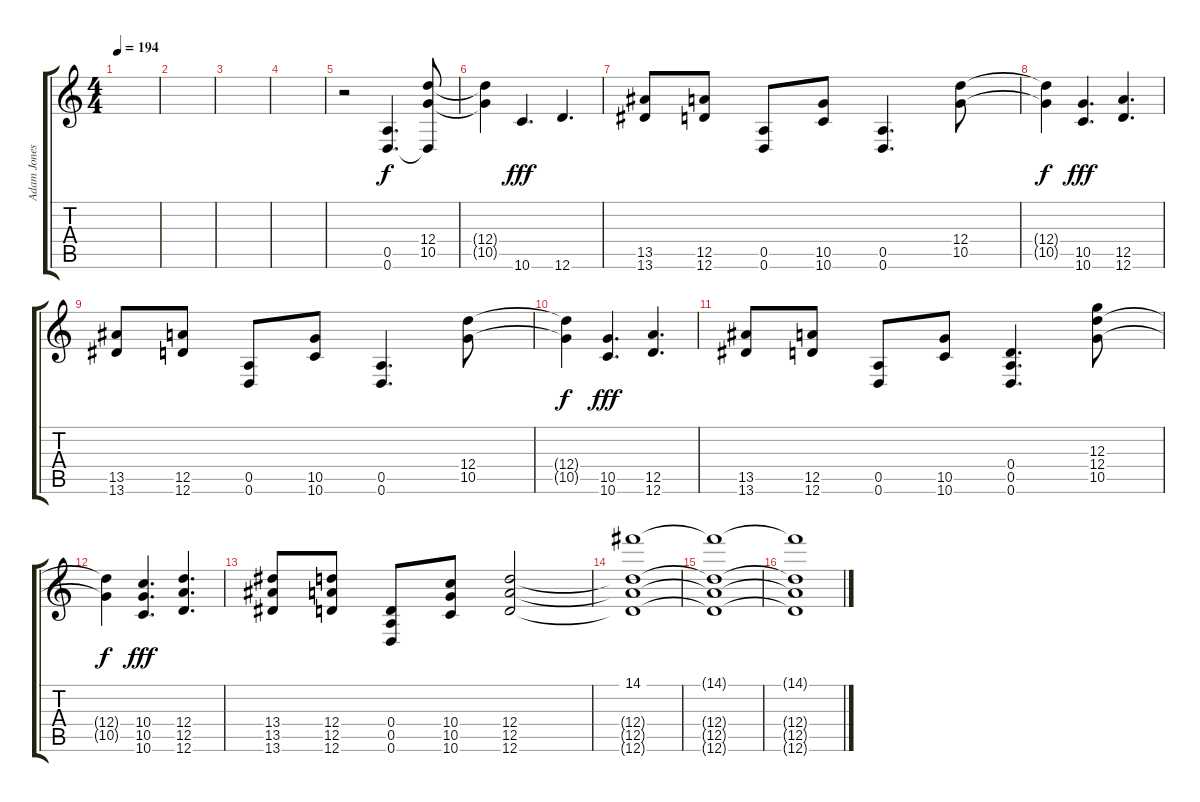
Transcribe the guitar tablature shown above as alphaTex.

\track ("Adam Jones" "Adam Jones") {instrument distortionguitar}
\staff {score tabs}
\tuning (E4 B3 G3 D3 A2 D2) {hide}
\ts (4 4)
\tempo 194
\clef g2
\ks c
|
|
|
|
r.2{volume 16} (0.5 0.6).4{d} (12.4 10.5 0.6{t}).8 |
(12.4{t} 10.5{t}).4{dy f} 10.6.4{d dy fff} 12.6.4{d} |
(13.5 13.6).8 (12.5 12.6).8 (0.5 0.6).8 (10.5 10.6).8 (0.5 0.6).4{d} (12.4 10.5).8 |
(12.4{t} 10.5{t}).4{dy f} (10.5 10.6).4{d dy fff} (12.5 12.6).4{d} |
(13.5 13.6).8 (12.5 12.6).8 (0.5 0.6).8 (10.5 10.6).8 (0.5 0.6).4{d} (12.4 10.5).8 |
(12.4{t} 10.5{t}).4{dy f} (10.5 10.6).4{d dy fff} (12.5 12.6).4{d} |
(13.5 13.6).8 (12.5 12.6).8 (0.5 0.6).8 (10.5 10.6).8 (0.4 0.5 0.6).4{d} (12.3 12.4 10.5).8 |
(12.4{t} 10.5{t}).4{dy f} (10.4 10.5 10.6).4{d dy fff} (12.4 12.5 12.6).4{d} |
(13.4 13.5 13.6).8 (12.4 12.5 12.6).8 (0.4 0.5 0.6).8 (10.4 10.5 10.6).8 (12.4 12.5 12.6).2 |
(14.1 12.4{t} 12.5{t} 12.6{t}).1 |
(14.1{t} 12.4{t} 12.5{t} 12.6{t}).1 |
(14.1{t} 12.4{t} 12.5{t} 12.6{t}).1
